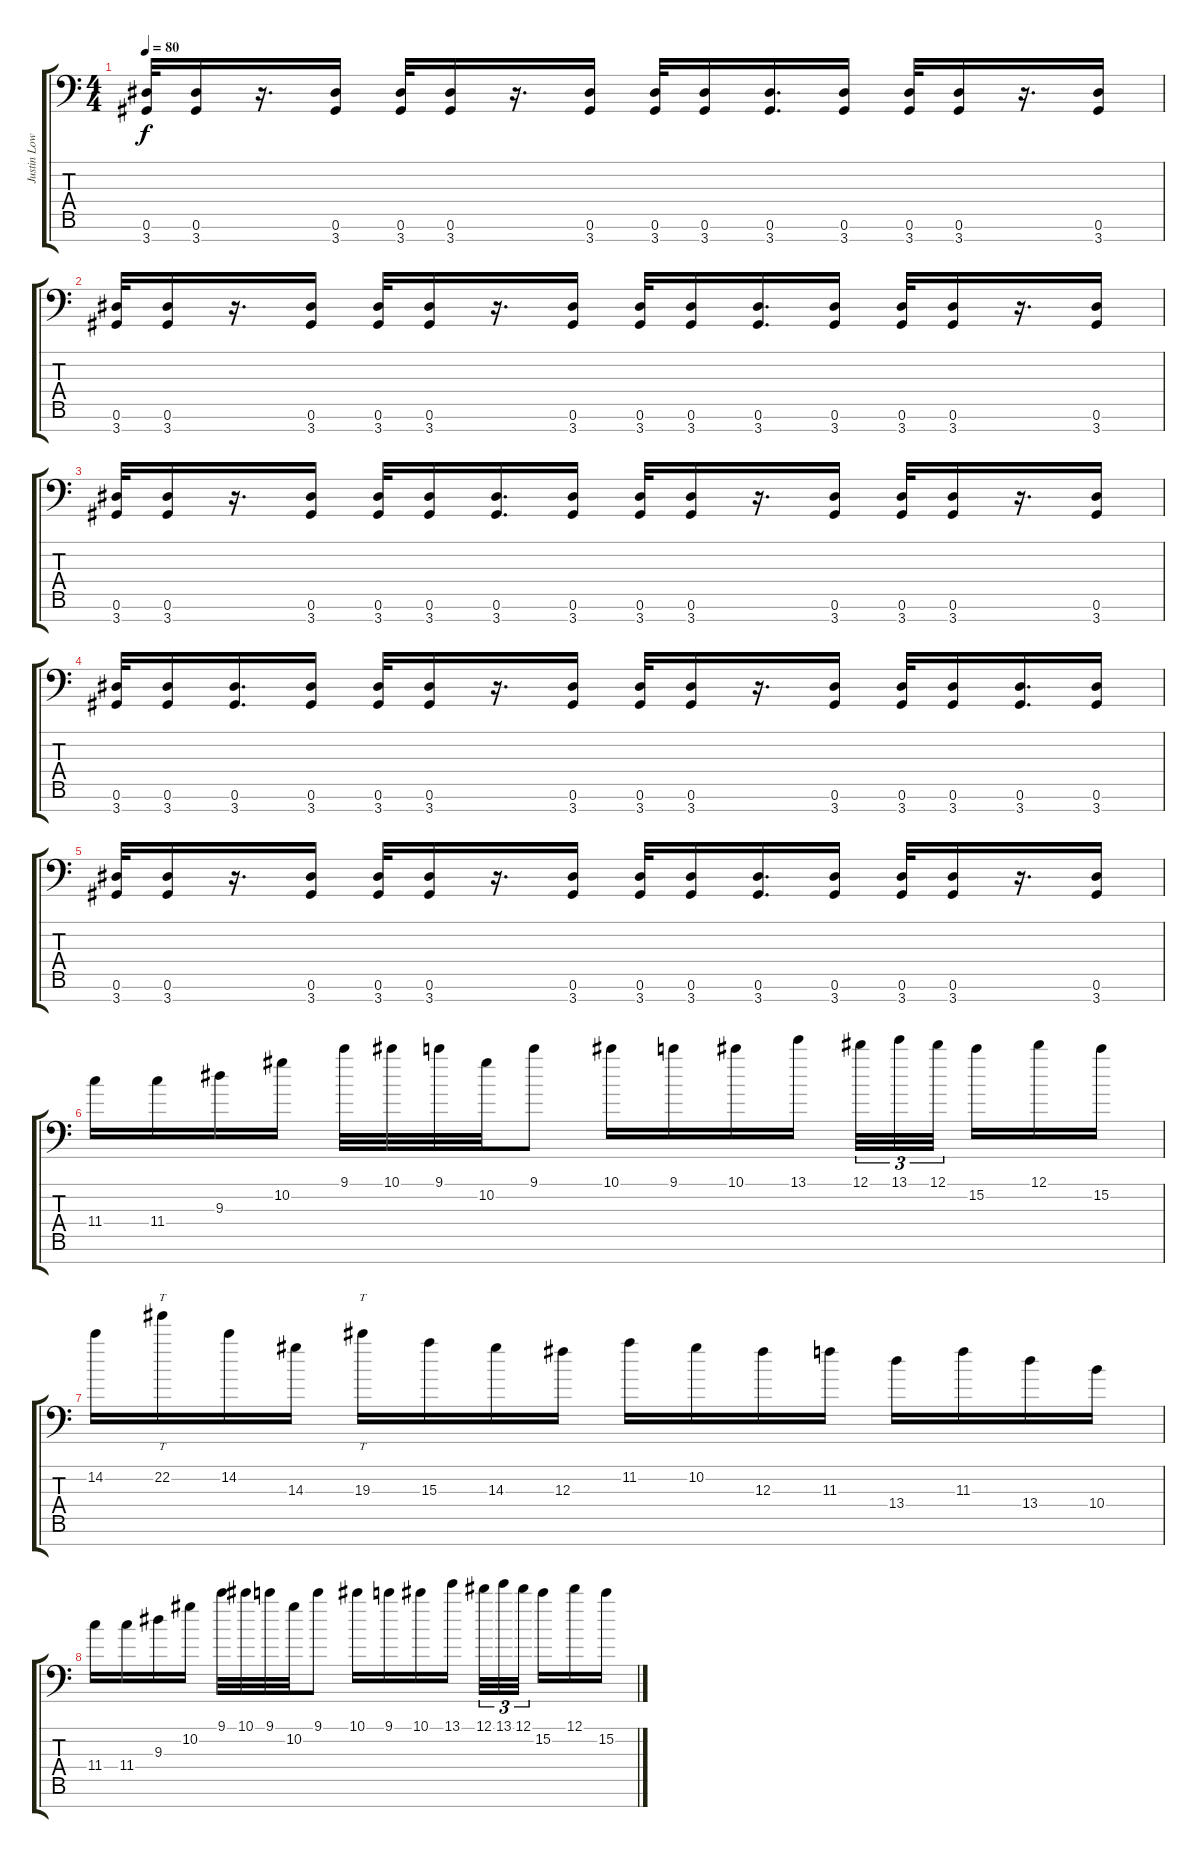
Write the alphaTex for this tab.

\track ("Justin Lowe" "Justin Low") {instrument distortionguitar}
\staff {score tabs}
\tuning (Eb4 Bb3 Gb3 Db3 Ab2 Eb2 F1) {hide}
\ts (4 4)
\tempo 80
\clef f4
\ks c
(0.6 3.7).32{dy f} (0.6 3.7).16 r.16{d} (0.6 3.7).16 (0.6 3.7).32 (0.6 3.7).16 r.16{d} (0.6 3.7).16 (0.6 3.7).32 (0.6 3.7).16 (0.6 3.7).16{d} (0.6 3.7).16 (0.6 3.7).32 (0.6 3.7).16 r.16{d} (0.6 3.7).16 |
(0.6 3.7).32 (0.6 3.7).16 r.16{d} (0.6 3.7).16 (0.6 3.7).32 (0.6 3.7).16 r.16{d} (0.6 3.7).16 (0.6 3.7).32 (0.6 3.7).16 (0.6 3.7).16{d} (0.6 3.7).16 (0.6 3.7).32 (0.6 3.7).16 r.16{d} (0.6 3.7).16 |
(0.6 3.7).32 (0.6 3.7).16 r.16{d} (0.6 3.7).16 (0.6 3.7).32 (0.6 3.7).16 (0.6 3.7).16{d} (0.6 3.7).16 (0.6 3.7).32 (0.6 3.7).16 r.16{d} (0.6 3.7).16 (0.6 3.7).32 (0.6 3.7).16 r.16{d} (0.6 3.7).16 |
(0.6 3.7).32 (0.6 3.7).16 (0.6 3.7).16{d} (0.6 3.7).16 (0.6 3.7).32 (0.6 3.7).16 r.16{d} (0.6 3.7).16 (0.6 3.7).32 (0.6 3.7).16 r.16{d} (0.6 3.7).16 (0.6 3.7).32 (0.6 3.7).16 (0.6 3.7).16{d} (0.6 3.7).16 |
(0.6 3.7).32 (0.6 3.7).16 r.16{d} (0.6 3.7).16 (0.6 3.7).32 (0.6 3.7).16 r.16{d} (0.6 3.7).16 (0.6 3.7).32 (0.6 3.7).16 (0.6 3.7).16{d} (0.6 3.7).16 (0.6 3.7).32 (0.6 3.7).16 r.16{d} (0.6 3.7).16 |
11.4.16{balance 13} 11.4.16 9.3.16 10.2.16 9.1.32 10.1.32 9.1.32 10.2.32 9.1.8 10.1.16 9.1.16 10.1.16 13.1.16 12.1.32{tu (3 2)} 13.1.32{tu (3 2)} 12.1.32{tu (3 2) beam splitsecondary} 15.2.16 12.1.16 15.2.16 |
14.2.16 22.2.16{tt} 14.2.16 14.3.16 19.3.16{tt} 15.3.16 14.3.16 12.3.16 11.2.16 10.2.16 12.3.16 11.3.16 13.4.16 11.3.16 13.4.16 10.4.16 |
11.4.16 11.4.16 9.3.16 10.2.16 9.1.32 10.1.32 9.1.32 10.2.32 9.1.8 10.1.16 9.1.16 10.1.16 13.1.16 12.1.32{tu (3 2)} 13.1.32{tu (3 2)} 12.1.32{tu (3 2) beam splitsecondary} 15.2.16 12.1.16 15.2.16
